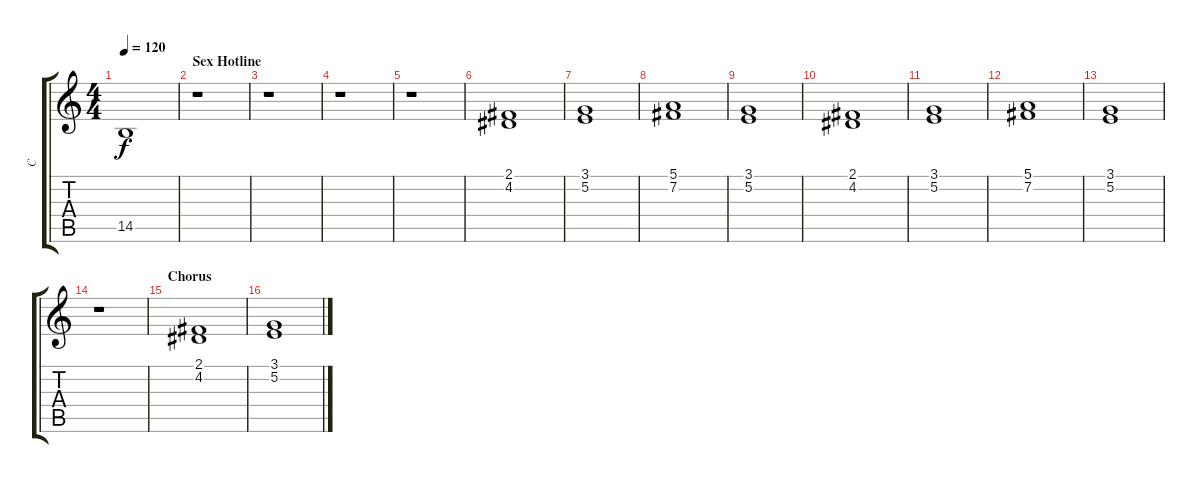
\track ("C" "C") {instrument tremolostrings}
\staff {score tabs}
\tuning (E4 B3 G3 D3 A2 E2) {hide}
\ts (4 4)
\tempo 120
\clef g2
\ks c
14.5.1{dy f} |
\section ("" "Sex Hotline")
r.1 |
r.1 |
r.1 |
r.1 |
(2.1 4.2).1 |
(3.1 5.2).1 |
(5.1 7.2).1 |
(3.1 5.2).1 |
(2.1 4.2).1 |
(3.1 5.2).1 |
(5.1 7.2).1 |
(3.1 5.2).1 |
r.1 |
\section ("" "Chorus")
(2.1 4.2).1 |
(3.1 5.2).1
